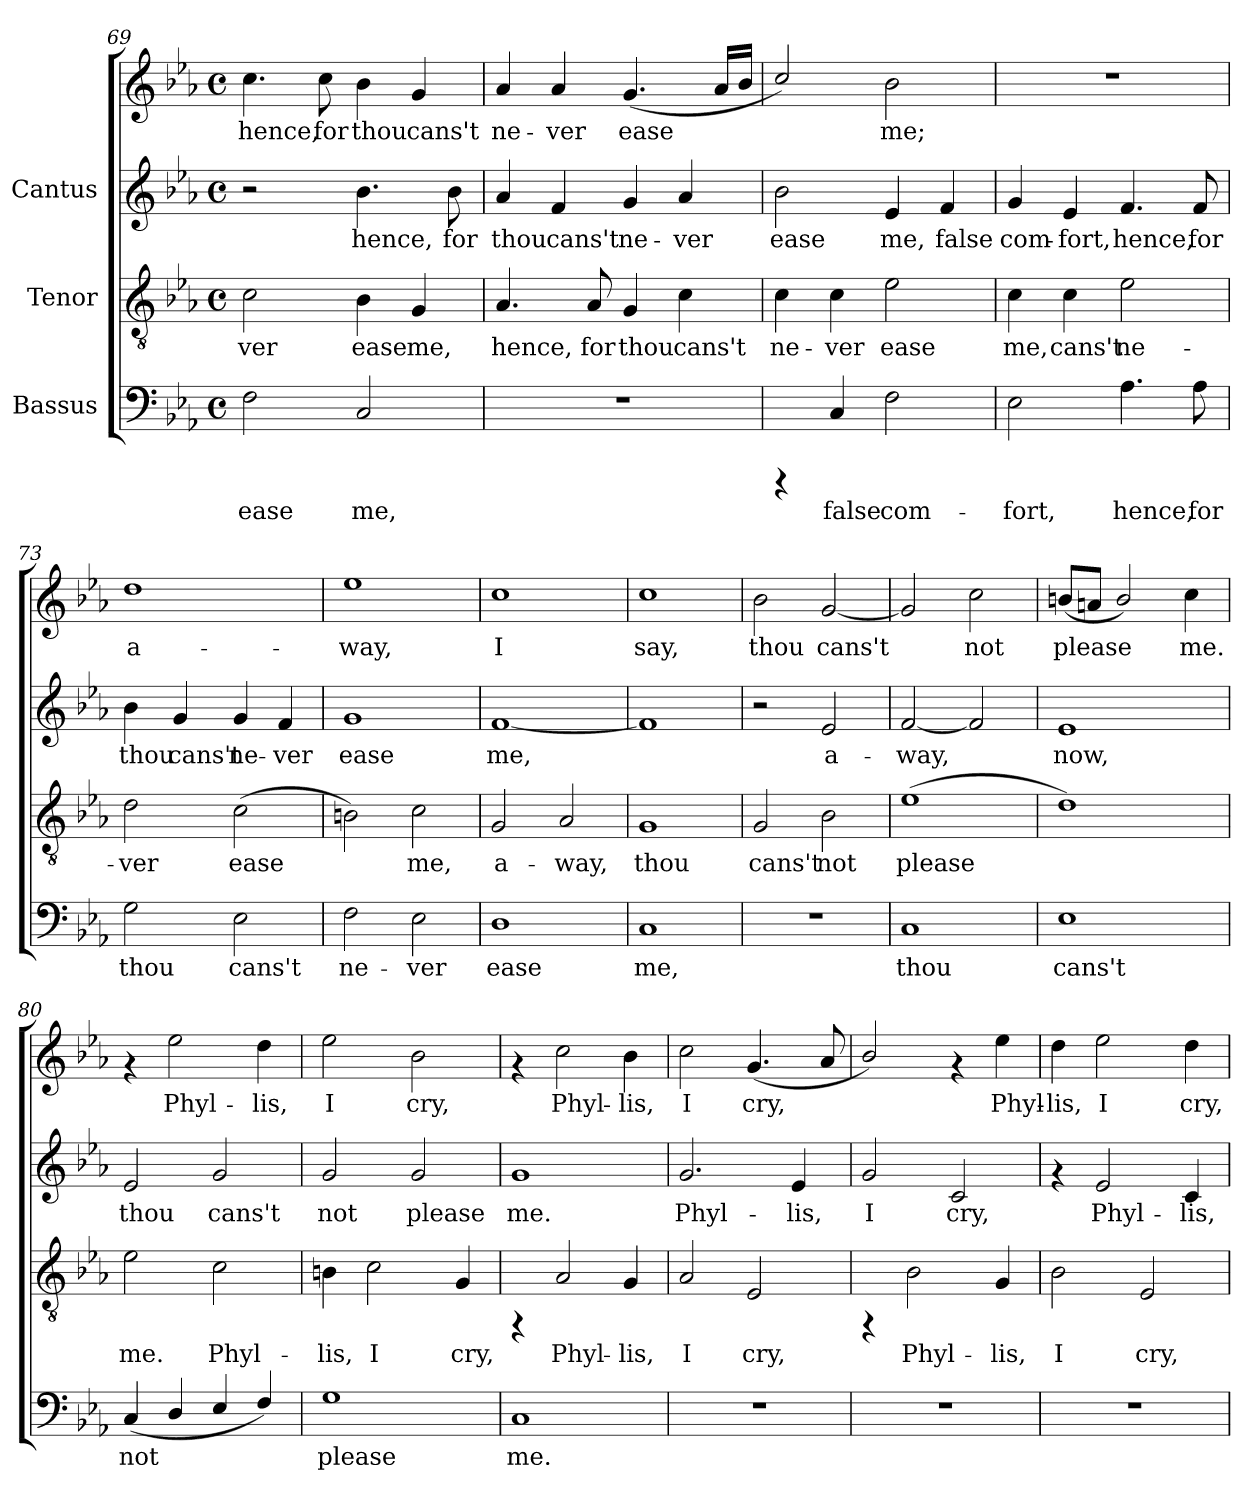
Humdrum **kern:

**kern	**text	**kern	**text	**kern	**text	**kern	**text
*part3	*part3	*part2	*part2	*part1	*part1	*part1	*part1
*staff4	*staff4	*staff3	*staff3	*staff2	*staff2	*staff1	*staff1
*I"Bassus	*	*I"Tenor	*	*I"Cantus	*	*	*
!!LO:PB:g=z
*clefF4	*	*clefGv2	*	*clefG2	*	*clefG2	*
*k[b-e-a-]	*	*k[b-e-a-]	*	*k[b-e-a-]	*	*k[b-e-a-]	*
*E-:	*	*E-:	*	*E-:	*	*E-:	*
*M4/4	*	*M4/4	*	*M4/4	*	*M4/4	*
*met(c)	*	*met(c)	*	*met(c)	*	*met(c)	*
=69	=69	=69	=69	=69	=69	=69	=69
!	!LO:LY:b:cj	!	!LO:LY:b:cj	!	!	!	!LO:LY:b:cj
2F\	ease	2c\	-ver	2r	.	4.cc\	hence,
!	!	!	!	!	!	!	!LO:LY:b:cj
.	.	.	.	.	.	8cc\	for
!	!LO:LY:b:cj	!	!LO:LY:b:cj	!	!LO:LY:b:cj	!	!LO:LY:b:cj
2C/	me,	4B-\	ease	4.b-\	hence,	4b-\	thou
!	!	!	!LO:LY:b:cj	!	!	!	!LO:LY:b:cj
.	.	4G/	me,	.	.	4g/	cans't
!	!	!	!	!	!LO:LY:b:cj	!	!
.	.	.	.	8b-\	for	.	.
!!LO:LB:g=z
=70	=70	=70	=70	=70	=70	=70	=70
!	!	!	!LO:LY:b:cj	!	!LO:LY:b:cj	!	!LO:LY:b:cj
1r	.	4.A-/	hence,	4a-/	thou	4a-/	ne-
!	!	!	!	!	!LO:LY:b:cj	!	!LO:LY:b:cj
.	.	.	.	4f/	cans't	4a-/	-ver
!	!	!	!LO:LY:b:cj	!	!	!	!
.	.	8A-/	for	.	.	.	.
!	!	!	!LO:LY:b:cj	!	!LO:LY:b:cj	!	!LO:LY:b:cj
.	.	4G/	thou	4g/	ne-	(<4.g/	ease
!	!	!	!LO:LY:b:cj	!	!LO:LY:b:cj	!	!
.	.	4c\	cans't	4a-/	-ver	.	.
!	!	!	!	!	!	!	!LO:LY:b:cj
.	.	.	.	.	.	16a-/L	.
!	!	!	!	!	!	!	!LO:LY:b:cj
.	.	.	.	.	.	16b-/J	.
!!LO:LB:g=z
=71	=71	=71	=71	=71	=71	=71	=71
!	!	!	!LO:LY:b:cj	!	!LO:LY:b:cj	!	!LO:LY:b:cj
4rCCC	.	4c\	ne-	2b-\	ease	2cc/)	.
!	!LO:LY:b:cj	!	!LO:LY:b:cj	!	!	!	!
4C/	false	4c\	-ver	.	.	.	.
!	!LO:LY:b:cj	!	!LO:LY:b:cj	!	!LO:LY:b:cj	!	!LO:LY:b:cj
2F\	com-	2e-\	ease	4e-/	me,	2b-\	me;
!	!	!	!	!	!LO:LY:b:cj	!	!
.	.	.	.	4f/	false	.	.
!!LO:LB:g=z
=72	=72	=72	=72	=72	=72	=72	=72
!	!LO:LY:b:cj	!	!LO:LY:b:cj	!	!LO:LY:b:cj	!	!
2E-\	-fort,	4c\	me,	4g/	com-	1r	.
!	!	!	!LO:LY:b:cj	!	!LO:LY:b:cj	!	!
.	.	4c\	cans't	4e-/	-fort,	.	.
!	!LO:LY:b:cj	!	!LO:LY:b:cj	!	!LO:LY:b:cj	!	!
4.A-\	hence,	2e-\	ne-	4.f/	hence,	.	.
!	!LO:LY:b:cj	!	!	!	!LO:LY:b:cj	!	!
8A-\	for	.	.	8f/	for	.	.
!!LO:PB:g=z
=73	=73	=73	=73	=73	=73	=73	=73
!	!LO:LY:b:cj	!	!LO:LY:b:cj	!	!LO:LY:b:cj	!	!LO:LY:b:cj
2G\	thou	2d\	-ver	4b-\	-thou	1dd	a-
!	!	!	!	!	!LO:LY:b:cj	!	!
.	.	.	.	4g/	cans't	.	.
!	!LO:LY:b:cj	!	!LO:LY:b:cj	!	!LO:LY:b:cj	!	!
2E-\	cans't	(>2c\	ease	4g/	ne-	.	.
!	!	!	!	!	!LO:LY:b:cj	!	!
.	.	.	.	4f/	-ver	.	.
=74	=74	=74	=74	=74	=74	=74	=74
!	!LO:LY:b:cj	!	!LO:LY:b:cj	!	!LO:LY:b:cj	!	!LO:LY:b:cj
2F\	ne-	2Bn\)	.	1g	ease	1ee-	way,
!	!LO:LY:b:cj	!	!LO:LY:b:cj	!	!	!	!
2E-\	-ver	2c\	me,	.	.	.	.
=75	=75	=75	=75	=75	=75	=75	=75
!	!LO:LY:b:cj	!	!LO:LY:b:cj	!	!LO:LY:b:cj	!	!LO:LY:b:cj
1D	ease	2G/	a-	[<1f	me,	1cc	I
!	!	!	!LO:LY:b:cj	!	!	!	!
.	.	2A-/	-way,	.	.	.	.
=76	=76	=76	=76	=76	=76	=76	=76
!	!LO:LY:b:cj	!	!LO:LY:b:cj	!	!	!	!LO:LY:b:cj
1C	me,	1G	thou	1f]	.	1cc	say,
=77	=77	=77	=77	=77	=77	=77	=77
!	!	!	!LO:LY:b:cj	!	!	!	!LO:LY:b:cj
1r	.	2G/	cans't	2r	.	2b-\	thou
!	!	!	!LO:LY:b:cj	!	!LO:LY:b:cj	!	!LO:LY:b:cj
.	.	2B-\	not	2e-/	a-	[<2g/	cans't
!!LO:LB:g=z
=78	=78	=78	=78	=78	=78	=78	=78
!	!LO:LY:b:cj	!	!LO:LY:b:cj	!	!LO:LY:b:cj	!	!LO:LY:b:cj
1C	thou	(>1e-	please	[<2f/	way,	2g/]	-
!	!	!	!	!	!LO:LY:b:cj	!	!LO:LY:b:cj
.	.	.	.	2f/]	.	2cc\	not
!!LO:LB:g=z
=79	=79	=79	=79	=79	=79	=79	=79
!	!LO:LY:b:cj	!	!	!	!LO:LY:b:cj	!	!LO:LY:b:cj
1E-	cans't	1d)	.	1e-	now,	(<8bn/L	please
!	!	!	!	!	!	!	!LO:LY:b:cj
.	.	.	.	.	.	8an/J	.
!	!	!	!	!	!	!	!LO:LY:b:cj
.	.	.	.	.	.	2b/)	.
!	!	!	!	!	!	!	!LO:LY:b:cj
.	.	.	.	.	.	4cc\	me.
!!LO:PB:g=z
=80	=80	=80	=80	=80	=80	=80	=80
!	!LO:LY:b:cj	!	!LO:LY:b:cj	!	!LO:LY:b:cj	!	!
(<4C/	not	2e-\	me.	2e-/	thou	4rf	.
!	!LO:LY:b:cj	!	!	!	!	!	!LO:LY:b:cj
4D/	.	.	.	.	.	2ee-\	Phyl-
!	!LO:LY:b:cj	!	!LO:LY:b:cj	!	!LO:LY:b:cj	!	!
4E-/	.	2c\	Phyl-	2g/	cans't	.	.
!	!LO:LY:b:cj	!	!	!	!	!	!LO:LY:b:cj
4F/)	.	.	.	.	.	4dd\	-lis,
!!LO:LB:g=z
=81	=81	=81	=81	=81	=81	=81	=81
!	!LO:LY:b:cj	!	!LO:LY:b:cj	!	!LO:LY:b:cj	!	!LO:LY:b:cj
1G	please	4Bn\	-lis,	2g/	not	2ee-\	I
!	!	!	!LO:LY:b:cj	!	!	!	!
.	.	2c\	I	.	.	.	.
!	!	!	!	!	!LO:LY:b:cj	!	!LO:LY:b:cj
.	.	.	.	2g/	please	2b-\	cry,
!	!	!	!LO:LY:b:cj	!	!	!	!
.	.	4G/	cry,	.	.	.	.
!!LO:LB:g=z
=82	=82	=82	=82	=82	=82	=82	=82
!	!LO:LY:b:cj	!	!	!	!LO:LY:b:cj	!	!
1C	me.	4rFF	.	1g	me.	4rf	.
!	!	!	!LO:LY:b:cj	!	!	!	!LO:LY:b:cj
.	.	2A-/	Phyl-	.	.	2cc\	Phyl-
!	!	!	!LO:LY:b:cj	!	!	!	!LO:LY:b:cj
.	.	4G/	-lis,	.	.	4b-\	-lis,
!!LO:LB:g=z
=83	=83	=83	=83	=83	=83	=83	=83
!	!	!	!LO:LY:b:cj	!	!LO:LY:b:cj	!	!LO:LY:b:cj
1r	.	2A-/	I	2.g/	Phyl-	2cc\	I
!	!	!	!LO:LY:b:cj	!	!	!	!LO:LY:b:cj
.	.	2E-/	cry,	.	.	(<4.g/	cry,
!	!	!	!	!	!LO:LY:b:cj	!	!
.	.	.	.	4e-/	-lis,	.	.
!	!	!	!	!	!	!	!LO:LY:b:cj
.	.	.	.	.	.	8a-/	.
!!LO:PB:g=z
=84	=84	=84	=84	=84	=84	=84	=84
!	!	!	!	!	!LO:LY:b:cj	!	!LO:LY:b:cj
1r	.	4rFF	.	2g/	-I	2b-/)	.
!	!	!	!LO:LY:b:cj	!	!	!	!
.	.	2B-\	Phyl-	.	.	.	.
!	!	!	!	!	!LO:LY:b:cj	!	!
.	.	.	.	2c/	cry,	4rf	.
!	!	!	!LO:LY:b:cj	!	!	!	!LO:LY:b:cj
.	.	4G/	-lis,	.	.	4ee-\	Phyl-
!!LO:LB:g=z
=85	=85	=85	=85	=85	=85	=85	=85
!	!	!	!LO:LY:b:cj	!	!	!	!LO:LY:b:cj
1r	.	2B-\	I	4rf	.	4dd\	lis,
!	!	!	!	!	!LO:LY:b:cj	!	!LO:LY:b:cj
.	.	.	.	2e-/	Phyl-	2ee-\	I
!	!	!	!LO:LY:b:cj	!	!	!	!
.	.	2E-/	cry,	.	.	.	.
!	!	!	!	!	!LO:LY:b:cj	!	!LO:LY:b:cj
.	.	.	.	4c/	-lis,	4dd\	cry,
=	=	=	=	=	=	=	=
*-	*-	*-	*-	*-	*-	*-	*-
